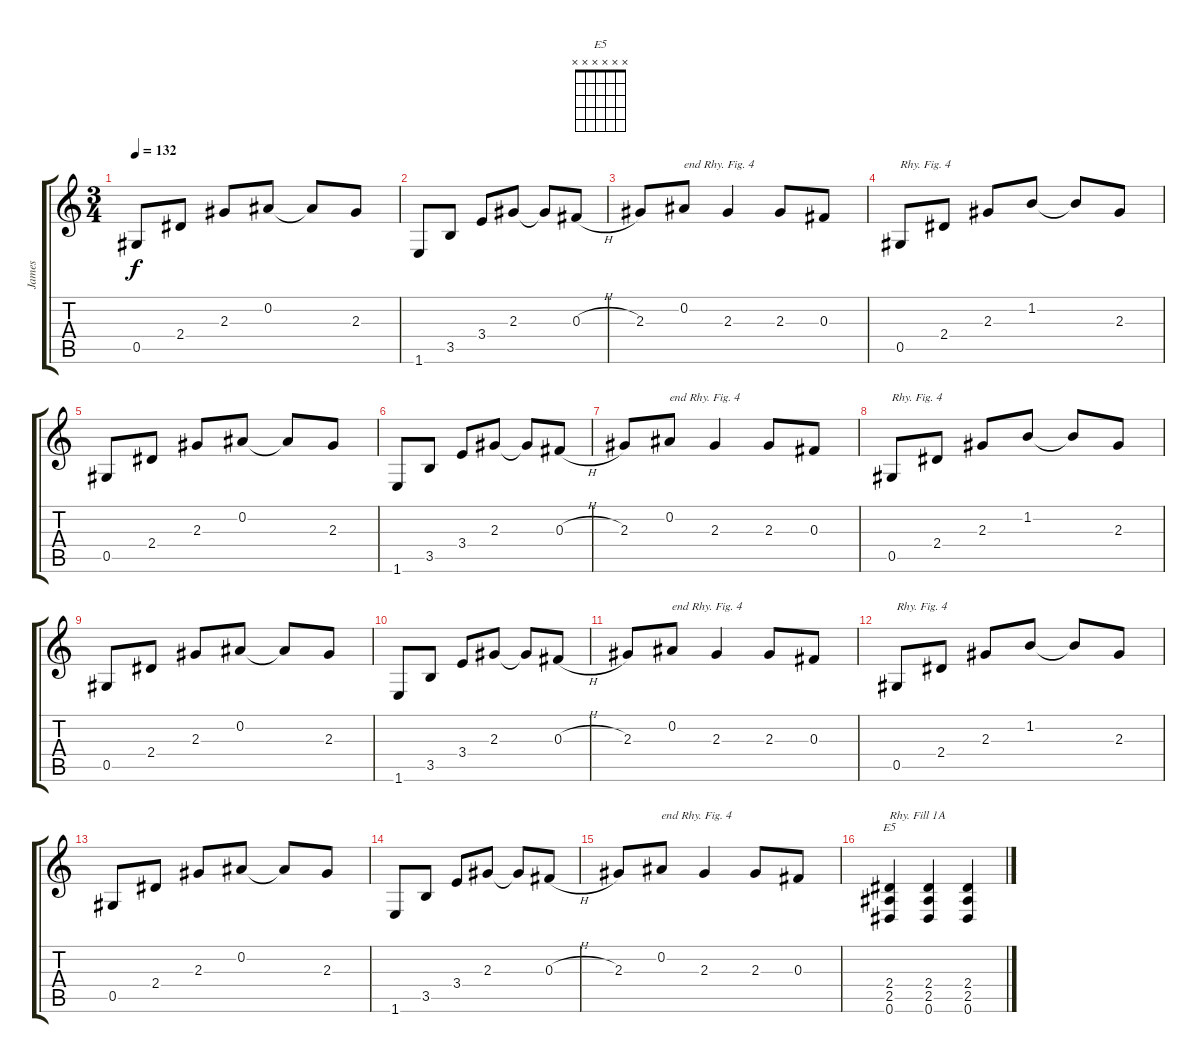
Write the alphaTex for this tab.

\track ("James" "James") {instrument electricguitarjazz}
\staff {score tabs}
\tuning (Eb4 Bb3 Gb3 Db3 Ab2 Eb2) {hide}
\chord ("E5" x x x x x x)
\ts (3 4)
\tempo 132
\clef g2
\ks c
0.5.8{dy f} 2.4.8 2.3.8 0.2.8 0.2{t}.8 2.3.8 |
1.6.8 3.5.8 3.4.8 2.3.8 2.3{t}.8 0.3{h}.8 |
2.3.8 0.2.8{txt "end Rhy. Fig. 4"} 2.3.4 2.3.8 0.3.8 |
0.5.8{txt "Rhy. Fig. 4"} 2.4.8 2.3.8 1.2.8 1.2{t}.8 2.3.8 |
0.5.8 2.4.8 2.3.8 0.2.8 0.2{t}.8 2.3.8 |
1.6.8 3.5.8 3.4.8 2.3.8 2.3{t}.8 0.3{h}.8 |
2.3.8 0.2.8{txt "end Rhy. Fig. 4"} 2.3.4 2.3.8 0.3.8 |
0.5.8{txt "Rhy. Fig. 4"} 2.4.8 2.3.8 1.2.8 1.2{t}.8 2.3.8 |
0.5.8 2.4.8 2.3.8 0.2.8 0.2{t}.8 2.3.8 |
1.6.8 3.5.8 3.4.8 2.3.8 2.3{t}.8 0.3{h}.8 |
2.3.8 0.2.8{txt "end Rhy. Fig. 4"} 2.3.4 2.3.8 0.3.8 |
0.5.8{txt "Rhy. Fig. 4"} 2.4.8 2.3.8 1.2.8 1.2{t}.8 2.3.8 |
0.5.8 2.4.8 2.3.8 0.2.8 0.2{t}.8 2.3.8 |
1.6.8 3.5.8 3.4.8 2.3.8 2.3{t}.8 0.3{h}.8 |
2.3.8 0.2.8{txt "end Rhy. Fig. 4"} 2.3.4 2.3.8 0.3.8 |
(2.4 2.5 0.6).4{ch "E5" txt "Rhy. Fill 1A"} (2.4 2.5 0.6).4 (2.4 2.5 0.6).4
